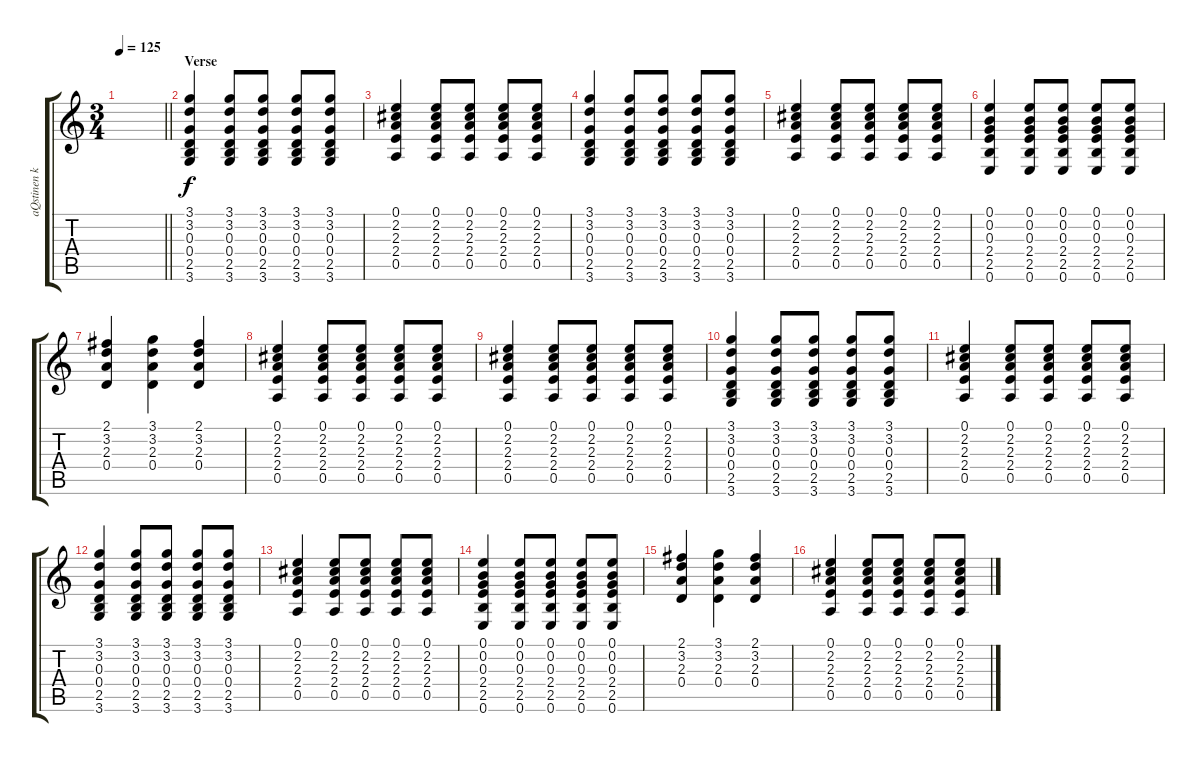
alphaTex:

\track ("aQstinen keetara X-trana niinQ" "aQstinen k") {instrument acousticguitarsteel}
\staff {score tabs}
\tuning (E4 B3 G3 D3 A2 E2) {hide}
\ts (3 4)
\tempo 125
\clef g2
\barLineRight lightlight
\ks c
|
\section ("" "Verse")
(3.1 3.2 0.3 0.4 2.5 3.6).4 (3.1 3.2 0.3 0.4 2.5 3.6).8 (3.1 3.2 0.3 0.4 2.5 3.6).8 (3.1 3.2 0.3 0.4 2.5 3.6).8 (3.1 3.2 0.3 0.4 2.5 3.6).8 |
(0.1 2.2 2.3 2.4 0.5).4 (0.1 2.2 2.3 2.4 0.5).8 (0.1 2.2 2.3 2.4 0.5).8 (0.1 2.2 2.3 2.4 0.5).8 (0.1 2.2 2.3 2.4 0.5).8 |
(3.1 3.2 0.3 0.4 2.5 3.6).4 (3.1 3.2 0.3 0.4 2.5 3.6).8 (3.1 3.2 0.3 0.4 2.5 3.6).8 (3.1 3.2 0.3 0.4 2.5 3.6).8 (3.1 3.2 0.3 0.4 2.5 3.6).8 |
(0.1 2.2 2.3 2.4 0.5).4 (0.1 2.2 2.3 2.4 0.5).8 (0.1 2.2 2.3 2.4 0.5).8 (0.1 2.2 2.3 2.4 0.5).8 (0.1 2.2 2.3 2.4 0.5).8 |
(0.1 0.2 0.3 2.4 2.5 0.6).4 (0.1 0.2 0.3 2.4 2.5 0.6).8 (0.1 0.2 0.3 2.4 2.5 0.6).8 (0.1 0.2 0.3 2.4 2.5 0.6).8 (0.1 0.2 0.3 2.4 2.5 0.6).8 |
(2.1 3.2 2.3 0.4).4 (3.1 3.2 2.3 0.4).4 (2.1 3.2 2.3 0.4).4 |
(0.1 2.2 2.3 2.4 0.5).4 (0.1 2.2 2.3 2.4 0.5).8 (0.1 2.2 2.3 2.4 0.5).8 (0.1 2.2 2.3 2.4 0.5).8 (0.1 2.2 2.3 2.4 0.5).8 |
(0.1 2.2 2.3 2.4 0.5).4 (0.1 2.2 2.3 2.4 0.5).8 (0.1 2.2 2.3 2.4 0.5).8 (0.1 2.2 2.3 2.4 0.5).8 (0.1 2.2 2.3 2.4 0.5).8 |
(3.1 3.2 0.3 0.4 2.5 3.6).4 (3.1 3.2 0.3 0.4 2.5 3.6).8 (3.1 3.2 0.3 0.4 2.5 3.6).8 (3.1 3.2 0.3 0.4 2.5 3.6).8 (3.1 3.2 0.3 0.4 2.5 3.6).8 |
(0.1 2.2 2.3 2.4 0.5).4 (0.1 2.2 2.3 2.4 0.5).8 (0.1 2.2 2.3 2.4 0.5).8 (0.1 2.2 2.3 2.4 0.5).8 (0.1 2.2 2.3 2.4 0.5).8 |
(3.1 3.2 0.3 0.4 2.5 3.6).4 (3.1 3.2 0.3 0.4 2.5 3.6).8 (3.1 3.2 0.3 0.4 2.5 3.6).8 (3.1 3.2 0.3 0.4 2.5 3.6).8 (3.1 3.2 0.3 0.4 2.5 3.6).8 |
(0.1 2.2 2.3 2.4 0.5).4 (0.1 2.2 2.3 2.4 0.5).8 (0.1 2.2 2.3 2.4 0.5).8 (0.1 2.2 2.3 2.4 0.5).8 (0.1 2.2 2.3 2.4 0.5).8 |
(0.1 0.2 0.3 2.4 2.5 0.6).4 (0.1 0.2 0.3 2.4 2.5 0.6).8 (0.1 0.2 0.3 2.4 2.5 0.6).8 (0.1 0.2 0.3 2.4 2.5 0.6).8 (0.1 0.2 0.3 2.4 2.5 0.6).8 |
(2.1 3.2 2.3 0.4).4 (3.1 3.2 2.3 0.4).4 (2.1 3.2 2.3 0.4).4 |
(0.1 2.2 2.3 2.4 0.5).4 (0.1 2.2 2.3 2.4 0.5).8 (0.1 2.2 2.3 2.4 0.5).8 (0.1 2.2 2.3 2.4 0.5).8 (0.1 2.2 2.3 2.4 0.5).8
